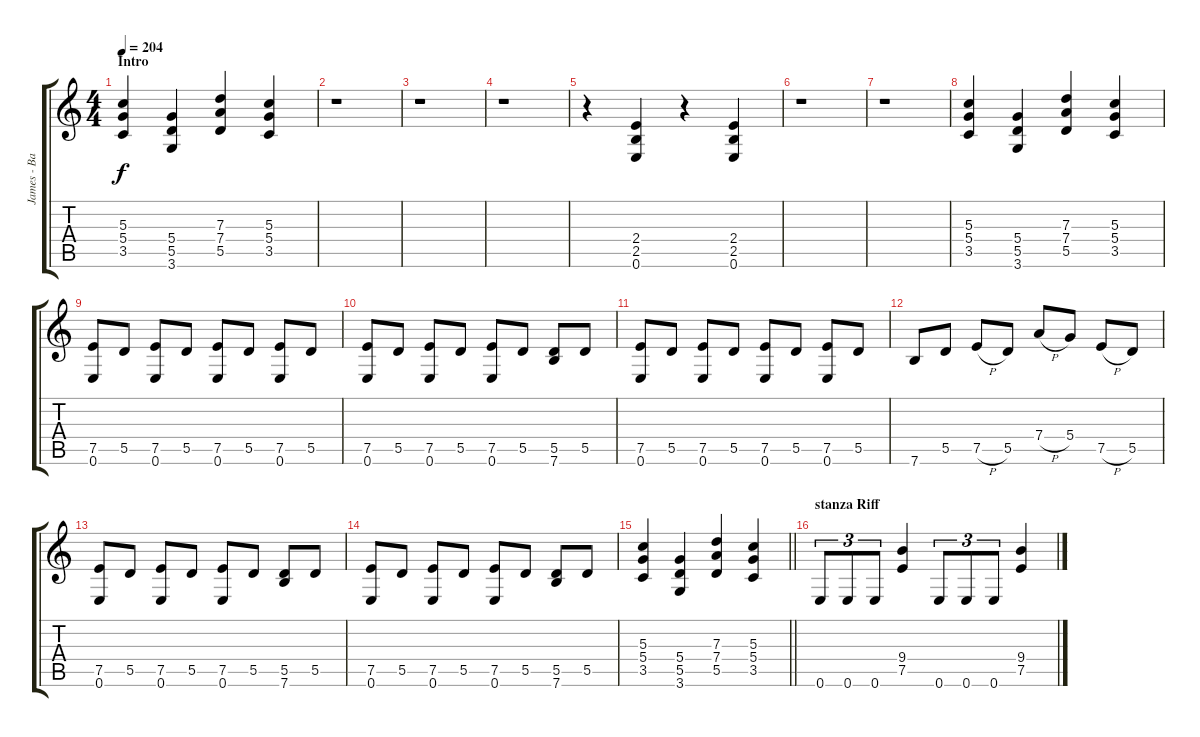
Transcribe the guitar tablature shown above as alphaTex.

\track ("James - Back Guitar" "James - Ba") {solo instrument overdrivenguitar}
\staff {score tabs}
\tuning (E4 B3 G3 D3 A2 E2) {hide}
\ts (4 4)
\section ("" "Intro")
\tempo 204
\clef g2
\ks c
(5.3 5.4 3.5).4{dy f instrument overdrivenguitar} (5.4 5.5 3.6).4 (7.3 7.4 5.5).4 (5.3 5.4 3.5).4 |
r.1 |
r.1 |
r.1 |
r.4 (2.4 2.5 0.6).4 r.4 (2.4 2.5 0.6).4 |
r.1 |
r.1 |
(5.3 5.4 3.5).4 (5.4 5.5 3.6).4 (7.3 7.4 5.5).4 (5.3 5.4 3.5).4 |
(7.5 0.6).8 5.5.8 (7.5 0.6).8 5.5.8 (7.5 0.6).8 5.5.8 (7.5 0.6).8 5.5.8 |
(7.5 0.6).8 5.5.8 (7.5 0.6).8 5.5.8 (7.5 0.6).8 5.5.8 (5.5 7.6).8 5.5.8 |
(7.5 0.6).8 5.5.8 (7.5 0.6).8 5.5.8 (7.5 0.6).8 5.5.8 (7.5 0.6).8 5.5.8 |
7.6.8 5.5.8 7.5{h}.8 5.5.8 7.4{h}.8 5.4.8 7.5{h}.8 5.5.8 |
(7.5 0.6).8 5.5.8 (7.5 0.6).8 5.5.8 (7.5 0.6).8 5.5.8 (5.5 7.6).8 5.5.8 |
(7.5 0.6).8 5.5.8 (7.5 0.6).8 5.5.8 (7.5 0.6).8 5.5.8 (5.5 7.6).8 5.5.8 |
\barLineRight lightlight
(5.3 5.4 3.5).4 (5.4 5.5 3.6).4 (7.3 7.4 5.5).4 (5.3 5.4 3.5).4 |
\section ("" "stanza Riff")
0.6.8{tu (3 2)} 0.6.8{tu (3 2)} 0.6.8{tu (3 2)} (9.4 7.5).4 0.6.8{tu (3 2)} 0.6.8{tu (3 2)} 0.6.8{tu (3 2)} (9.4 7.5).4
